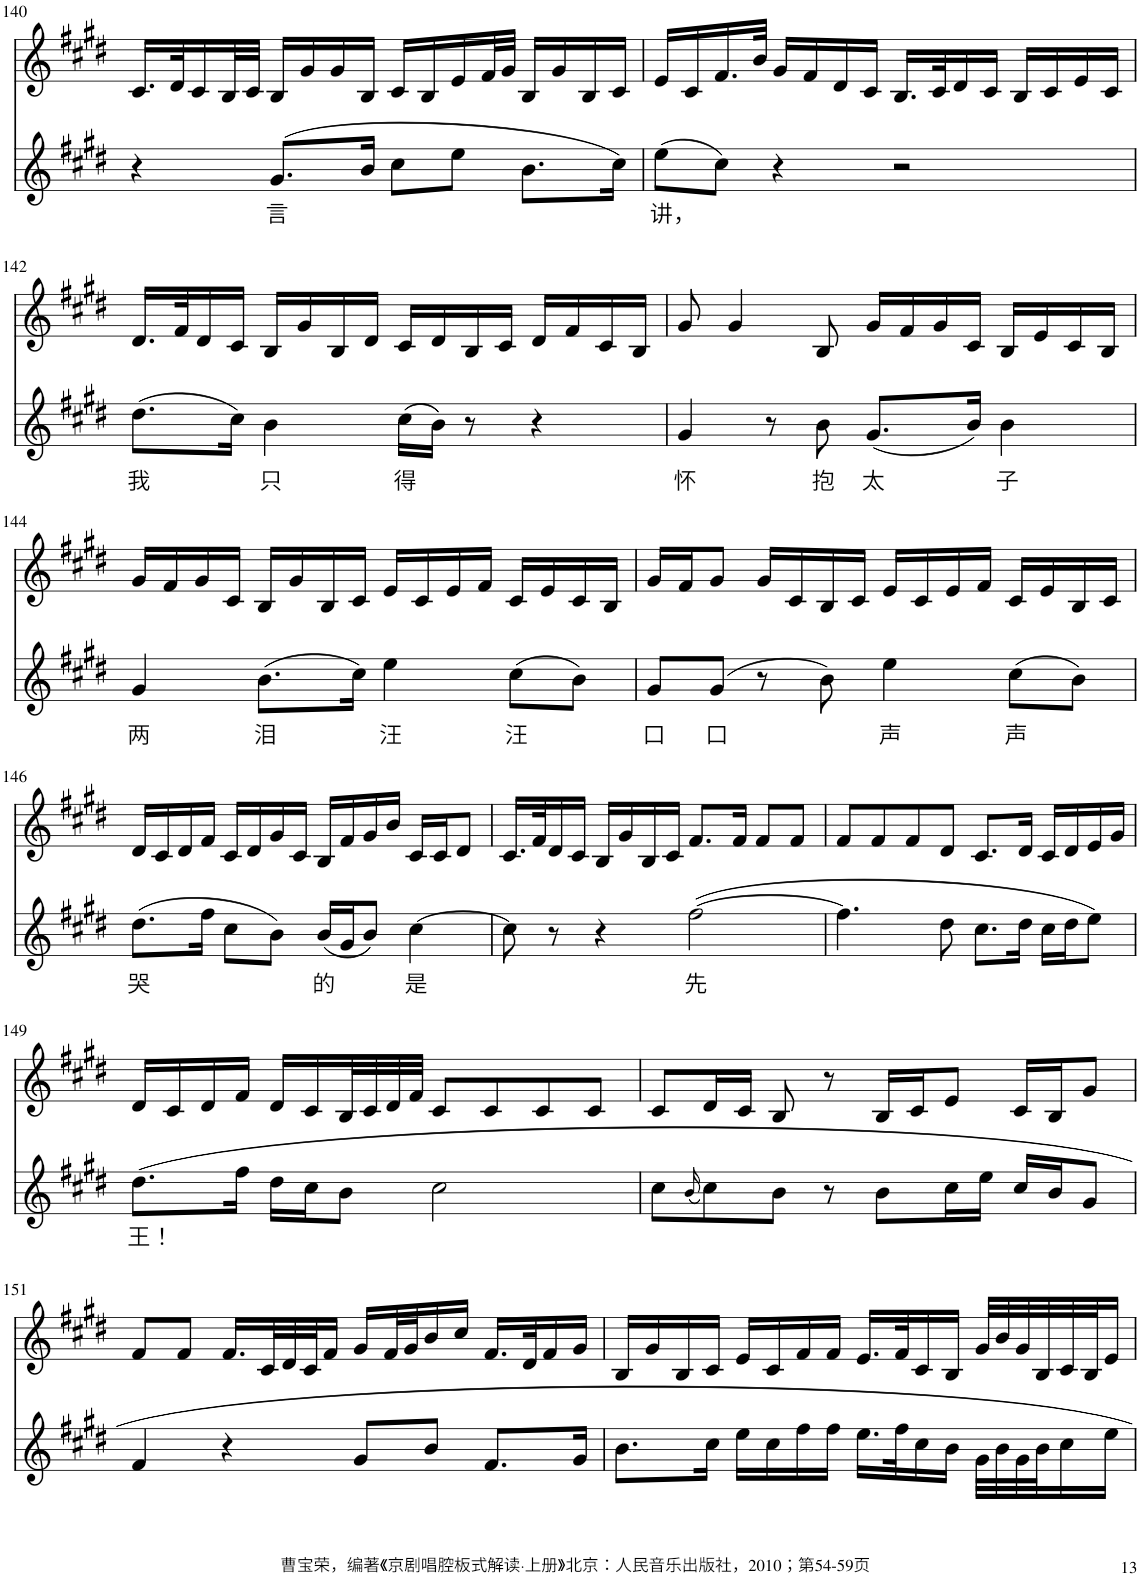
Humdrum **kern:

**kern	**text	**kern
*part2	*part2	*part1
*staff2	*staff2	*staff1
*I"Piano	*	*I"Piano
*I'Pno	*	*I'Pno
!!LO:PB:g=z
*clefG2	*	*clefG2
*k[f#c#g#d#]	*	*k[f#c#g#d#]
*M4/4	*	*M4/4
=140	=140	=140
4r	.	16.c#/LL
.	.	32d#/K
.	.	16c#/
.	.	32B/L
.	.	32c#/JJJ
!	!LO:LY:b	!
(8.g#/L	言	16B/LL
.	.	16g#/
.	.	16g#/
16b/Jk	.	16B/JJ
8cc#\L	.	16c#/LL
.	.	16B/
8ee\J	.	16e/
.	.	32f#/L
.	.	32g#/JJJ
8.b\L	.	16B/LL
.	.	16g#/
.	.	16B/
16cc#\Jk)	.	16c#/JJ
=141	=141	=141
!	!LO:LY:b	!
(8ee\L	讲，	16e/LL
.	.	16c#/
8cc#\J)	.	16.f#/
.	.	32b/JJk
4r	.	16g#/LL
.	.	16f#/
.	.	16d#/
.	.	16c#/JJ
2r	.	16.B/LL
.	.	32c#/K
.	.	16d#/
.	.	16c#/JJ
.	.	16B/LL
.	.	16c#/
.	.	16e/
.	.	16c#/JJ
!!LO:LB:g=z
=142	=142	=142
!	!LO:LY:b	!
(8.dd#\L	我	16.d#/LL
.	.	32f#/K
.	.	16d#/
16cc#\Jk)	.	16c#/JJ
!	!LO:LY:b	!
4b\	只	16B/LL
.	.	16g#/
.	.	16B/
.	.	16d#/JJ
!	!LO:LY:b	!
(16cc#\LL	得	16c#/LL
16b\JJ)	.	16d#/
8r	.	16B/
.	.	16c#/JJ
4r	.	16d#/LL
.	.	16f#/
.	.	16c#/
.	.	16B/JJ
=143	=143	=143
!	!LO:LY:b	!
4g#/	怀	8g#/
.	.	4g#/
8r	.	.
!	!LO:LY:b	!
8b\	抱	8B/
!	!LO:LY:b	!
(8.g#/L	太	16g#/LL
.	.	16f#/
.	.	16g#/
16b/Jk)	.	16c#/JJ
!	!LO:LY:b	!
4b\	子	16B/LL
.	.	16e/
.	.	16c#/
.	.	16B/JJ
!!LO:LB:g=z
=144	=144	=144
!	!LO:LY:b	!
4g#/	两	16g#/LL
.	.	16f#/
.	.	16g#/
.	.	16c#/JJ
!	!LO:LY:b	!
(8.b\L	泪	16B/LL
.	.	16g#/
.	.	16B/
16cc#\Jk)	.	16c#/JJ
!	!LO:LY:b	!
4ee\	汪	16e/LL
.	.	16c#/
.	.	16e/
.	.	16f#/JJ
!	!LO:LY:b	!
(8cc#\L	汪	16c#/LL
.	.	16e/
8b\J)	.	16c#/
.	.	16B/JJ
=145	=145	=145
!	!LO:LY:b	!
8g#/L	口	16g#/LL
.	.	16f#/J
!	!LO:LY:b	!
(8g#/J	口	8g#/J
8r	.	16g#/LL
.	.	16c#/
8b\)	.	16B/
.	.	16c#/JJ
!	!LO:LY:b	!
4ee\	声	16e/LL
.	.	16c#/
.	.	16e/
.	.	16f#/JJ
!	!LO:LY:b	!
(8cc#\L	声	16c#/LL
.	.	16e/
8b\J)	.	16B/
.	.	16c#/JJ
!!LO:LB:g=z
=146	=146	=146
!	!LO:LY:b	!
(8.dd#\L	哭	16d#/LL
.	.	16c#/
.	.	16d#/
16ff#\Jk	.	16f#/JJ
8cc#\L	.	16c#/LL
.	.	16d#/
8b\J)	.	16g#/
.	.	16c#/JJ
!	!LO:LY:b	!
(16b/LL	的	16B/LL
16g#/J	.	16f#/
8b/J)	.	16g#/
.	.	16b/JJ
!	!LO:LY:b	!
[4cc#\	是	16c#/LL
.	.	16c#/J
.	.	8d#/J
=147	=147	=147
8cc#\]	.	16.c#/LL
.	.	32f#/K
8r	.	16d#/
.	.	16c#/JJ
4r	.	16B/LL
.	.	16g#/
.	.	16B/
.	.	16c#/JJ
!	!LO:LY:b	!
([2ff#\	先	8.f#/L
.	.	16f#/Jk
.	.	8f#/L
.	.	8f#/J
=148	=148	=148
4.ff#\]	.	8f#/L
.	.	8f#/
.	.	8f#/
8dd#\	.	8d#/J
8.cc#\L	.	8.c#/L
16dd#\Jk	.	16d#/Jk
16cc#\LL	.	16c#/LL
16dd#\J	.	16d#/
8ee\J)	.	16e/
.	.	16g#/JJ
!!LO:LB:g=z
=149	=149	=149
!	!LO:LY:b	!
8.dd#\L	王！	16d#/LL
.	.	16c#/
.	.	16d#/
16ff#\Jk	.	16f#/JJ
16dd#\LL	.	16d#/LL
16cc#\J	.	16c#/
8b\J	.	32B/L
.	.	32c#/
.	.	32d#/
.	.	32f#/JJJ
2cc#\	.	8c#/L
.	.	8c#/
.	.	8c#/
.	.	8c#/J
=150	=150	=150
8cc#\L	.	8c#/L
(16qb/	.	.
8cc#\)	.	16d#/L
.	.	16c#/JJ
8b\J	.	8B/
8r	.	8r
8b\L	.	16B/LL
.	.	16c#/J
16cc#\L	.	8e/J
16ee\JJ	.	.
16cc#/LL	.	16c#/LL
16b/J	.	16B/J
8g#/J	.	8g#/J
!!LO:LB:g=z
=151	=151	=151
4f#/	.	8f#/L
.	.	8f#/J
4r	.	16.f#/LL
.	.	32c#/L
.	.	32d#/
.	.	32c#/J
.	.	16f#/JJ
8g#/L	.	16g#/LL
.	.	32f#/L
.	.	32g#/J
8b/J	.	16b/
.	.	16cc#/JJ
8.f#/L	.	16.f#/LL
.	.	32d#/K
.	.	16f#/
16g#/Jk	.	16g#/JJ
=152	=152	=152
8.b\L	.	16B/LL
.	.	16g#/
.	.	16B/
16cc#\Jk	.	16c#/JJ
16ee\LL	.	16e/LL
16cc#\	.	16c#/
16ff#\	.	16f#/
16ff#\JJ	.	16f#/JJ
16.ee\LL	.	16.e/LL
32ff#\K	.	32f#/K
16cc#\	.	16c#/
16b\JJ	.	16B/JJ
32g#\LLL	.	32g#/LLL
32b\	.	32b/
32g#\	.	32g#/
32b\J	.	32B/
16cc#\	.	32c#/
.	.	32B/J
16ee\JJ	.	16e/JJ
=	=	=
*-	*-	*-
